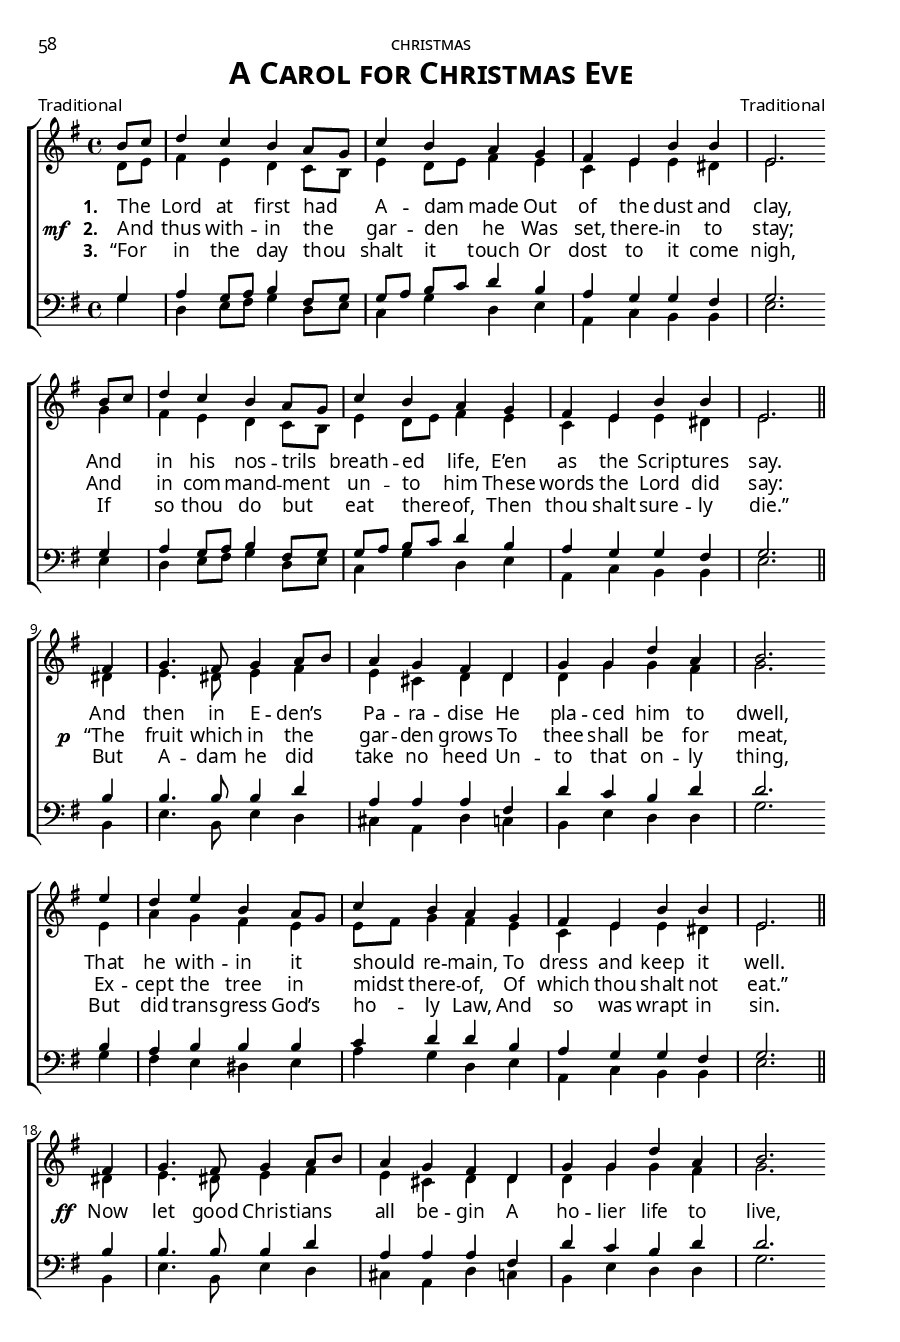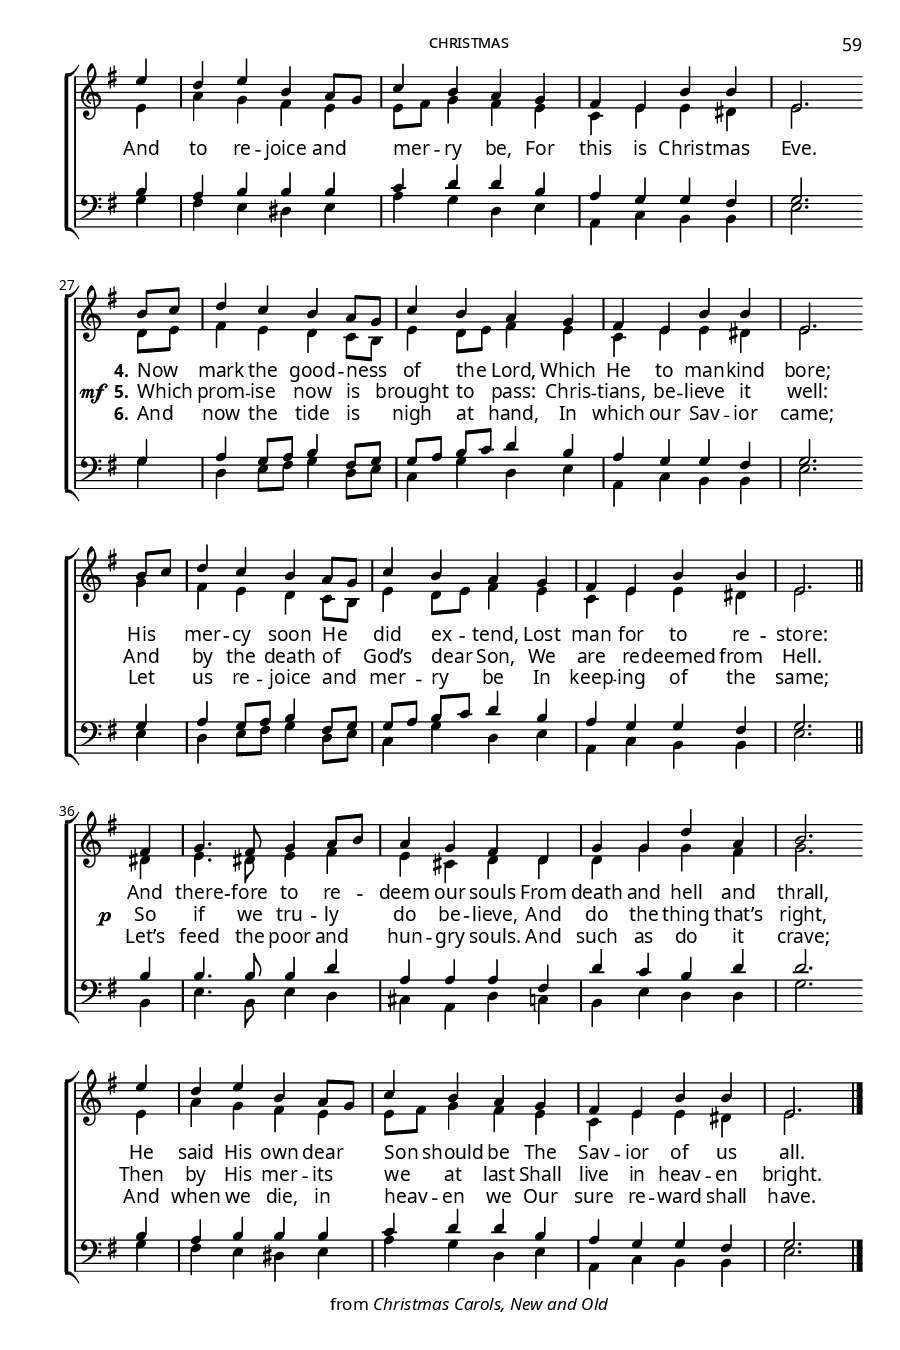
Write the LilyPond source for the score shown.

\version "2.14.2"
\include "util.ly"
\header {
  title = \markup{\override #'(font-name . "Garamond Premier Pro Semibold"){ \abs-fontsize #15 \smallCapsOldStyle"A Carol for Christmas Eve"}}
  poet = \markup\oldStyleNum"Traditional"
  composer = \markup\oldStyleNum"Traditional"
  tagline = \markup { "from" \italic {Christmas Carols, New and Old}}
}
\paper {
  %print-all-headers = ##f
  paper-height = 9\in
  paper-width = 6\in
  indent = 0\in
  %system-system-spacing = #'((basic-distance . 10) (padding . 0))
  system-system-spacing =
    #'((basic-distance . 0)
       (minimum-distance . 0)
       (padding . -5)
       (stretchability . 100))
  ragged-last-bottom = ##f
  ragged-bottom = ##f
  two-sided = ##t
  inner-margin = 0.5\in
  outer-margin = 0.25\in
  top-margin = 0.25\in
  bottom-margin = 0.25\in
  first-page-number = #058
  print-first-page-number = ##t
  headerLine = \markup{\override #'(font-name . "Garamond Premier Pro") \smallCapsOldStyle"christmas"}
  oddHeaderMarkup = \markup\fill-line{
     \override #'(font-name . "Garamond Premier Pro")\abs-fontsize #8.5
     \combine 
        \fill-line{"" \if \should-print-page-number
        \oldStylePageNum""
        }
        \fill-line{\headerLine}
  }
  evenHeaderMarkup = \markup {
     \override #'(font-name . "Garamond Premier Pro")\abs-fontsize #8.5
     \combine
        \if \should-print-page-number
        \oldStylePageNum""
        \fill-line{\headerLine}
  }
}
#(set-global-staff-size 15) \paper{ #(define fonts (make-pango-font-tree "GoudyOlSt BT" "Garamond Premier Pro" "Garamond Premier Pro" (/ 15 20))) }
global = {
  \key g \major
  \time 4/4
  \autoBeamOff
  \override DynamicLineSpanner #'staff-padding = #0.0
  \override DynamicLineSpanner #'Y-extent = #'(0 . 0)
}

sopMusic = \relative c'' {
  \partial 4 b8[ c] |
  d4 c b a8[ g] |
  c4 b a g |
  fis e b' b |
  
  e,2. \bar""\break b'8[ c] |
  d4 c b a8[ g] |
  c4 b a g |
  fis e b' b |
  \partial 2. e,2. \bar "||" \break
  
  \partial 4 fis4 |
  g4. fis8 g4 a8[ b] |
  a4 g fis d |
  g g d' a |
  b2. \bar""\break e4 |
  
  d e b a8[ g] |
  c4 b a g |
  fis e b' b |
  \partial 2. e,2. \bar "||" \break
  
  \partial 4 fis4 |
  g4. fis8 g4 a8[ b] |
  a4 g fis d |
  g g d' a |
  b2. \bar""\break e4 |
  
  d4 e b a8[ g] |
  c4 b a g |
  fis e b' b |
  \partial 2. e,2. \bar ":|" \break
  
  
  
  \partial 4 b'8[ c] |
  d4 c b a8[ g] |
  c4 b a g |
  fis e b' b |
  
  e,2. \bar""\break b'8[ c] |
  d4 c b a8[ g] |
  c4 b a g |
  fis e b' b |
  \partial 2. e,2. \bar "||" \break
  
  \partial 4 fis4 |
  g4. fis8 g4 a8[ b] |
  a4 g fis d |
  g g d' a |
  b2. \bar""\break e4 |
  
  d e b a8[ g] |
  c4 b a g |
  fis e b' b |
  \partial 2. e,2. \bar "|."
}
sopWords = \lyricmode {
  
}

altoMusic = \relative c' {
  d8[ e] |
  fis4 e d c8[ b] |
  e4 d8[ e] fis4 e |
  c e e dis |
  
  e2. g4 |
  fis e d c8[ b] |
  e4 d8[ e] fis4 e |
  c e e dis |
  e2. \bar "||"
  
  dis!4 |
  e4. dis8 e4 fis |
  e cis d d |
  d g g fis |
  g2. e4 |
  
  a g fis e |
  e8[ fis] g4 fis e |
  c e e dis |
  e2. \bar "||"
  
  dis!4 |
  e4. dis8 e4 fis |
  e cis d d |
  d g g fis |
  g2. e4 |
  
  a g fis e |
  e8[ fis] g4 fis e |
  c e e dis |
  e2. \bar ":|"
  
  
  
  
  d8[ e] |
  fis4 e d c8[ b] |
  e4 d8[ e] fis4 e |
  c e e dis |
  
  e2. g4 |
  fis e d c8[ b] |
  e4 d8[ e] fis4 e |
  c e e dis |
  e2. \bar "||"
  
  dis!4 |
  e4. dis8 e4 fis |
  e cis d d |
  d g g fis |
  g2. e4 |
  
  a g fis e |
  e8[ fis] g4 fis e |
  c e e dis |
  e2. \bar "|."
}
altoWords = {
  \dropLyricsVII
  \lyricmode {
    \set stanza = #"1. "
    The Lord at first had A -- dam made Out of the dust and clay,
    And in his nos -- trils breath -- ed life, E’en as the Scrip -- tures say.
    
    And then in E -- den’s Pa -- ra -- dise He pla -- ced him to dwell,
    That he with -- in it should re -- main, To dress and keep it well.
  }
  \set stanza = \markup\dynamic"ff "
  \lyricmode{
    Now let good Chris -- tians all be -- gin A ho -- lier life to live,
    And to re -- joice and mer -- ry be, For this is Christ -- mas Eve.

    \set stanza = #"4."
    Now mark the good -- ness of the Lord, Which He to man -- kind bore;
    His mer -- cy soon He did ex -- tend, Lost man for to re -- store:
    And there -- fore to re -- deem our souls From death and hell and thrall,
    He said His own dear Son should be The Sav -- ior of us all.
  }
}
altoWordsII = {
  \dropLyricsVII
  \set stanza = \markup{\dynamic"mf  " "2. "}
  \lyricmode {
  %\markup\italic
    And thus with -- in the gar -- den he Was set, there -- in to stay;
    And in com -- mand -- ment un -- to him
    These words the Lord did say:
  }
  \set stanza = \markup\dynamic"p "
  \lyricmode{
    “The fruit which in the gar -- den grows To thee shall be for meat,
    Ex -- cept the tree in midst there -- of,
    Of which thou shalt not eat.”
    
    \repeat unfold 28 {\skip1}
  }
  \set stanza = \markup{\dynamic" mf " "5."}
  \lyricmode {
    Which prom -- ise now is brought to pass: Chris -- tians, be -- lieve it well:
    And by the death of God’s dear Son, We are re -- deemed from Hell.
  }
  \set stanza = \markup\dynamic"p "
  \lyricmode{
    So if we tru -- ly do be -- lieve, And do the thing that’s right,
    Then by His mer -- its we at last Shall live in heav -- en bright.
  }
}
altoWordsIII = \lyricmode {
  \dropLyricsVII
  \set stanza = #"3. "
  “For in the day thou shalt it touch Or dost to it come nigh,
  If so thou do but eat there -- of, Then thou shalt sure -- ly die.”
  But A -- dam he did take no heed Un -- to that on -- ly thing,
  But did trans -- gress God’s ho -- ly Law, And so was wrapt in sin.
  
  \repeat unfold 28 {\skip1}
  \set stanza = #"6."
  And now the tide is nigh at hand, In which our Sav -- ior came;
  Let us re -- joice and mer -- ry be In keep -- ing of the same;
  Let’s feed the poor and hun -- gry souls. And such as do it crave;
  And when we die, in heav -- en we Our sure re -- ward shall have.
}
altoWordsIV = \lyricmode {
}
altoWordsV = \lyricmode {
}
altoWordsVI = \lyricmode {
}
tenorMusic = \relative c' {
  g4 |
  a g8[ a] b4 fis8[ g] |
  g[ a] b[ c] d4 b |
  a g g fis |
  
  g2. g4 |
  a g8[ a] b4 fis8[ g] |
  g[ a] b[ c] d4 b |
  a g g fis |
  g2. \bar "||"
  
  b4 |
  b4. b8 b4 d |
  a a a fis |
  d' c b d |
  d2. b4 |
  
  a b b b |
  c d d b |
  a g g fis |
  g2. \bar "||"
  
  b4 |
  b4. b8 b4 d |
  a a a fis |
  d' c b d |
  d2. b4 |
  
  a b b b |
  c d d b |
  a g g fis |
  g2. \bar ":|"
  
  
  
  g4 |
  a g8[ a] b4 fis8[ g] |
  g[ a] b[ c] d4 b |
  a g g fis |
  
  g2. g4 |
  a g8[ a] b4 fis8[ g] |
  g[ a] b[ c] d4 b |
  a g g fis |
  g2. \bar "||"
  
  b4 |
  b4. b8 b4 d |
  a a a fis |
  d' c b d |
  d2. b4 |
  
  a b b b |
  c d d b |
  a g g fis |
  g2. \bar "|."
}
tenorWords = \lyricmode {

}

bassMusic = \relative c' {
  g4 |
  d e8[ fis] g4 d8[ e] |
  c4 g' d e |
  a, c b b |
  
  e2. e4 |
  d e8[ fis] g4 d8[ e] |
  c4 g' d e |
  a, c b b |
  e2. \bar "||"
  
  b4 |
  e4. b8 e4 d |
  cis a d c |
  b e d d |
  g2. g4 |
  
  fis e dis e |
  a g d e |
  a, c b b |
  e2. \bar "||"
  
  b4 |
  e4. b8 e4 d |
  cis a d c |
  b e d d |
  g2. g4 |
  
  fis e dis e |
  a g d e |
  a, c b b |
  e2. \bar ":|"
  
  
  
  
  
  g4 |
  d e8[ fis] g4 d8[ e] |
  c4 g' d e |
  a, c b b |
  
  e2. e4 |
  d e8[ fis] g4 d8[ e] |
  c4 g' d e |
  a, c b b |
  e2. \bar "||"
  
  b4 |
  e4. b8 e4 d |
  cis a d c |
  b e d d |
  g2. g4 |
  
  fis e dis e |
  a g d e |
  a, c b b |
  e2. \bar "|."
}
bassWords = \lyricmode {

}

pianoRH = \relative c' {
  
}
pianoLH = \relative c' {
  
}

\score {
  <<
   \new ChoirStaff <<
%    \new Lyrics = sopranos \with { \override VerticalAxisGroup #'nonstaff-relatedstaff-spacing = #'((basic-distance . 1)) }
    \new Staff = women <<
      \new Voice = "sopranos" { \voiceOne << \global \sopMusic >> }
      \new Voice = "altos" { \voiceTwo << \global \altoMusic >> }
    >>
    \new Lyrics \with { alignAboveContext = #"women"} \lyricsto "sopranos" \sopWords
     \new Lyrics = "altosVI"  \with { alignBelowContext = #"women"} \lyricsto "altos" \altoWordsVI
    \new Lyrics = "altosV"  \with { alignBelowContext = #"women"} \lyricsto "altos" \altoWordsV
    \new Lyrics = "altosIV"  \with { alignBelowContext = #"women"} \lyricsto "altos" \altoWordsIV
    \new Lyrics = "altosIII"  \with { alignBelowContext = #"women"} \lyricsto "altos" \altoWordsIII
    \new Lyrics = "altosII"  \with { alignBelowContext = #"women"} \lyricsto "altos" \altoWordsII
    \new Lyrics = "altos"  \with { alignBelowContext = #"women" \override VerticalAxisGroup #'nonstaff-relatedstaff-spacing = #'((basic-distance . 1))} \lyricsto "altos" \altoWords
   \new Staff = men <<
      \clef bass
      \new Voice = "tenors" { \voiceOne << \global \tenorMusic >> }
      \new Voice = "basses" { \voiceTwo << \global \bassMusic >> }
    >>
    \new Lyrics \with { alignAboveContext = #"men" \override VerticalAxisGroup #'nonstaff-relatedstaff-spacing = #'((basic-distance . 1)) } \lyricsto "tenors" \tenorWords
    \new Lyrics \with { alignBelowContext = #"men" \override VerticalAxisGroup #'nonstaff-relatedstaff-spacing = #'((basic-distance . 1)) } \lyricsto "basses" \bassWords
  >>
%    \new PianoStaff << \new Staff { \new Voice { \pianoRH } } \new Staff { \clef "bass" \pianoLH } >>
  >>
  \layout {
    \context {
      \Score
      %\override SpacingSpanner #'base-shortest-duration = #(ly:make-moment 1 8)
      %\override SpacingSpanner #'common-shortest-duration = #(ly:make-moment 1 4)
    }
    \context {
      % Remove all empty staves
      % \Staff \RemoveEmptyStaves \override VerticalAxisGroup #'remove-first = ##t
    }
    \context {
      \Lyrics
      \override LyricText #'X-offset = #center-on-word
    }
  }
  \midi {
    \tempo 4 = 120
    \set Staff.midiInstrument = "piccolo"
  
    \context {
      \Voice
      \remove "Dynamic_performer"
    }
  }
}
